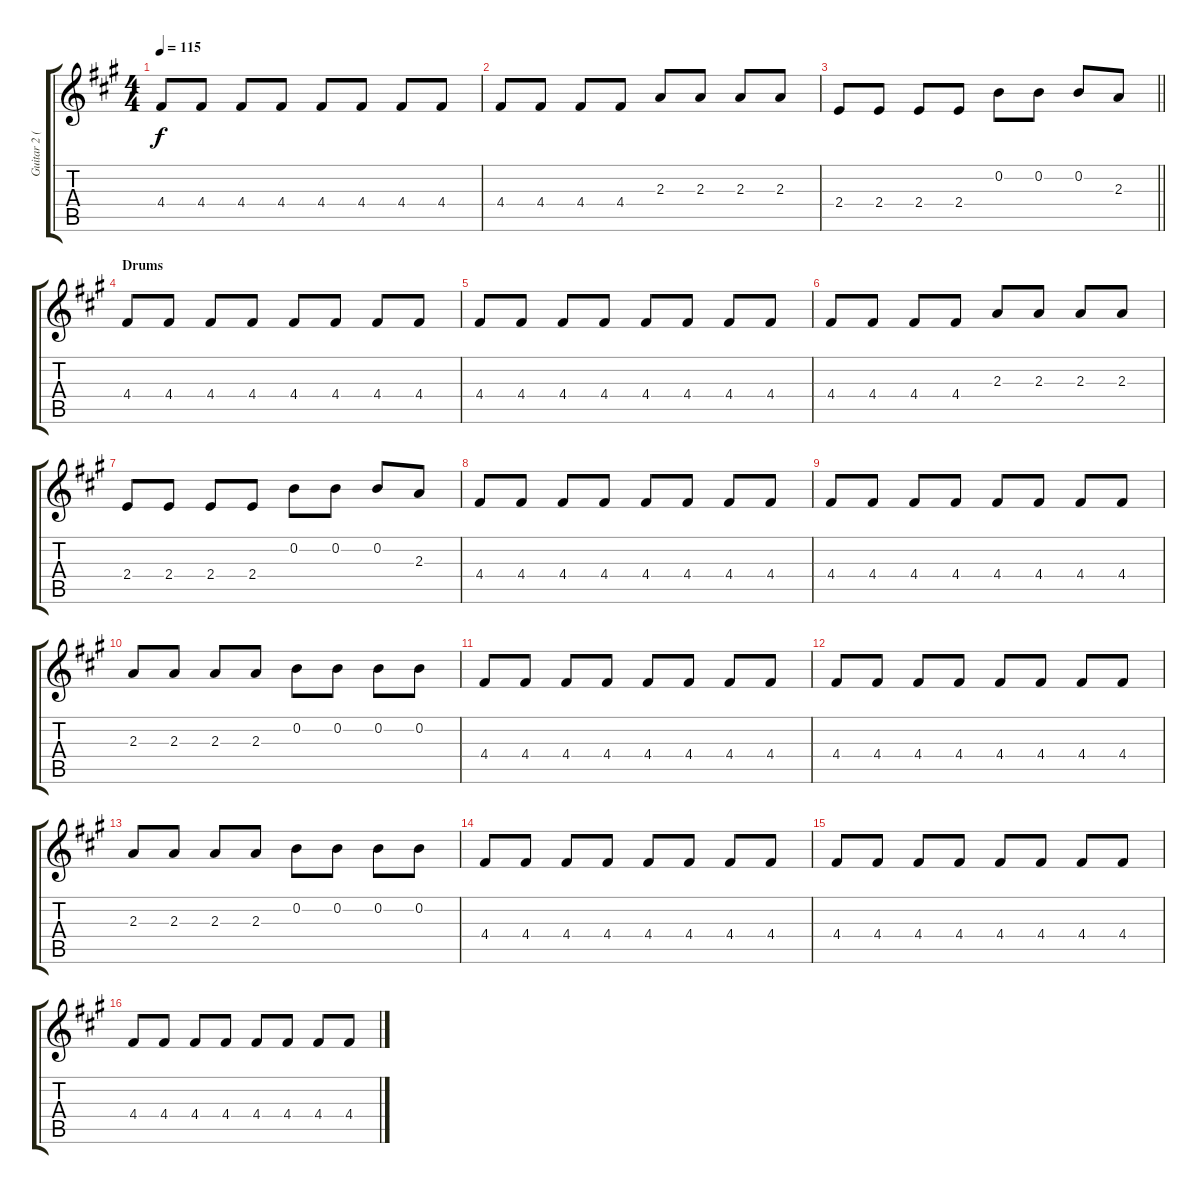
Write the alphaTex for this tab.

\track ("Guitar 2 (rythm)" "Guitar 2 (") {instrument electricguitarmuted}
\staff {score tabs}
\tuning (E4 B3 G3 D3 A2 E2) {hide}
\ts (4 4)
\tempo 115
\clef g2
\ks f#minor
4.4.8{dy f} 4.4.8 4.4.8 4.4.8 4.4.8 4.4.8 4.4.8 4.4.8 |
4.4.8 4.4.8 4.4.8 4.4.8 2.3.8 2.3.8 2.3.8 2.3.8 |
\barLineRight lightlight
2.4.8 2.4.8 2.4.8 2.4.8 0.2.8 0.2.8 0.2.8 2.3.8 |
\section ("" "Drums")
4.4.8 4.4.8 4.4.8 4.4.8 4.4.8 4.4.8 4.4.8 4.4.8 |
4.4.8 4.4.8 4.4.8 4.4.8 4.4.8 4.4.8 4.4.8 4.4.8 |
4.4.8 4.4.8 4.4.8 4.4.8 2.3.8 2.3.8 2.3.8 2.3.8 |
2.4.8 2.4.8 2.4.8 2.4.8 0.2.8 0.2.8 0.2.8 2.3.8 |
4.4.8 4.4.8 4.4.8 4.4.8 4.4.8 4.4.8 4.4.8 4.4.8 |
4.4.8 4.4.8 4.4.8 4.4.8 4.4.8 4.4.8 4.4.8 4.4.8 |
2.3.8 2.3.8 2.3.8 2.3.8 0.2.8 0.2.8 0.2.8 0.2.8 |
4.4.8 4.4.8 4.4.8 4.4.8 4.4.8 4.4.8 4.4.8 4.4.8 |
4.4.8 4.4.8 4.4.8 4.4.8 4.4.8 4.4.8 4.4.8 4.4.8 |
2.3.8 2.3.8 2.3.8 2.3.8 0.2.8 0.2.8 0.2.8 0.2.8 |
4.4.8 4.4.8 4.4.8 4.4.8 4.4.8 4.4.8 4.4.8 4.4.8 |
4.4.8 4.4.8 4.4.8 4.4.8 4.4.8 4.4.8 4.4.8 4.4.8 |
4.4.8 4.4.8 4.4.8 4.4.8 4.4.8 4.4.8 4.4.8 4.4.8
